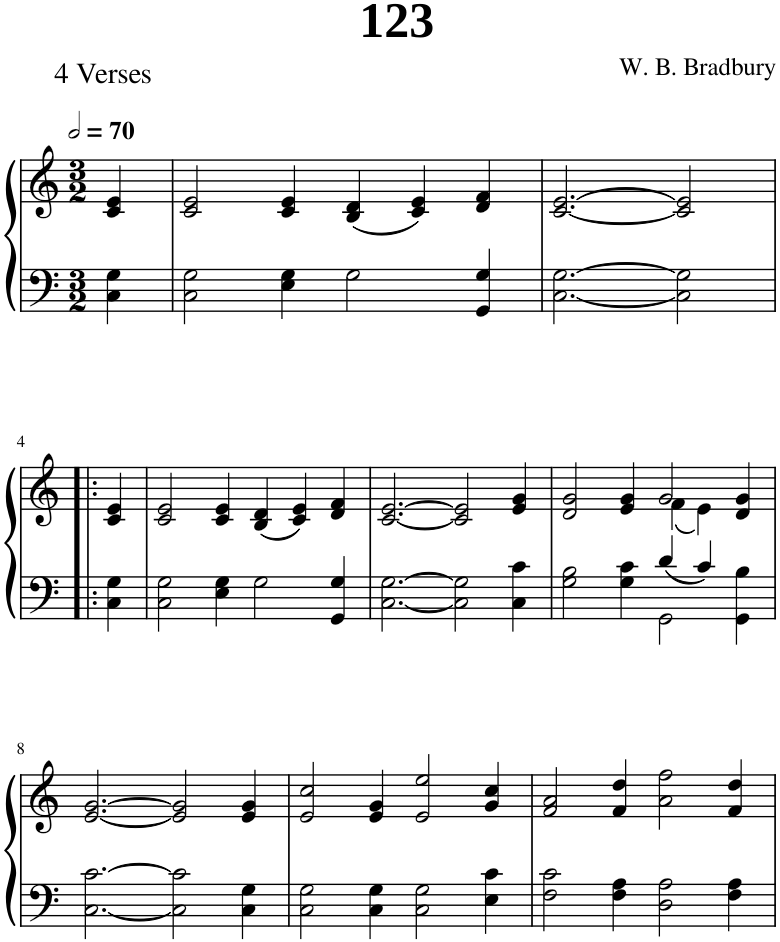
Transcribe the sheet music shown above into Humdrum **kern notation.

**kern	**kern
*part1	*part1
*staff2	*staff1
*I"Piano	*
*I'Pno.	*
*clefF4	*clefG2
*k[]	*k[]
*M3/2	*M3/2
*MM140	*MM140
=1	=1
4C\ 4G\	4c/ 4e/
=2	=2
2C\ 2G\	2c/ 2e/
4E\ 4G\	4c/ 4e/
2G\	(4B/ 4d/
.	4c/ 4e/)
4GG/ 4G/	4d/ 4f/
=3	=3
[2.C\ [2.G\	[2.c/ [2.e/
2C\] 2G\]	2c/] 2e/]
!!LO:LB:g=z
=4!|:	=4!|:
4C\ 4G\	4c/ 4e/
=5	=5
2C\ 2G\	2c/ 2e/
4E\ 4G\	4c/ 4e/
2G\	(4B/ 4d/
.	4c/ 4e/)
4GG/ 4G/	4d/ 4f/
=6	=6
[2.C\ [2.G\	[2.c/ [2.e/
2C\] 2G\]	2c/] 2e/]
4C\ 4c\	4e/ 4g/
=7	=7
*^	*^
2G\ 2B\	2.ryy	2d/ 2g/	2.ryy
4G\ 4c\	.	4e/ 4g/	.
2GG\	4d/	2g/	(4f\
.	4c/	.	4e\)
4GG\ 4B\	4ryy	4d/ 4g/	4ryy
*v	*v	*	*
*	*v	*v
!!LO:LB:g=z
=8	=8
[2.C\ [2.c\	[2.e/ [2.g/
2C\] 2c\]	2e/] 2g/]
4C\ 4G\	4e/ 4g/
=9	=9
2C\ 2G\	2e/ 2cc/
4C\ 4G\	4e/ 4g/
2C\ 2G\	2e/ 2ee/
4E\ 4c\	4g/ 4cc/
=10	=10
2F\ 2c\	2f/ 2a/
4F\ 4A\	4f/ 4dd/
2D\ 2A\	2a\ 2ff\
4F\ 4A\	4f/ 4dd/
=	=
*-	*-
